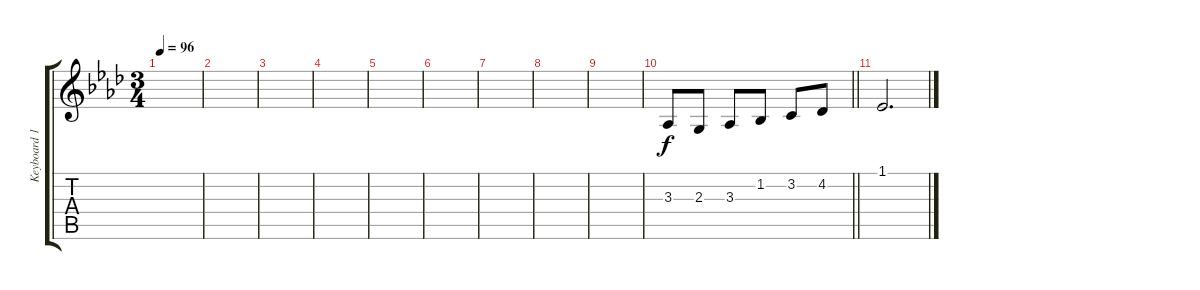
\track ("Keyboard 1" "Keyboard 1") {instrument flute}
\staff {score tabs}
\tuning (D4 A3 F3 C3 G2 D2) {hide}
\ts (3 4)
\tempo 96
\clef g2
\ks fminor
|
|
|
|
|
|
|
|
|
\barLineRight lightlight
3.3.8 2.3.8 3.3.8 1.2.8 3.2.8 4.2.8 |
1.1.2{d}
